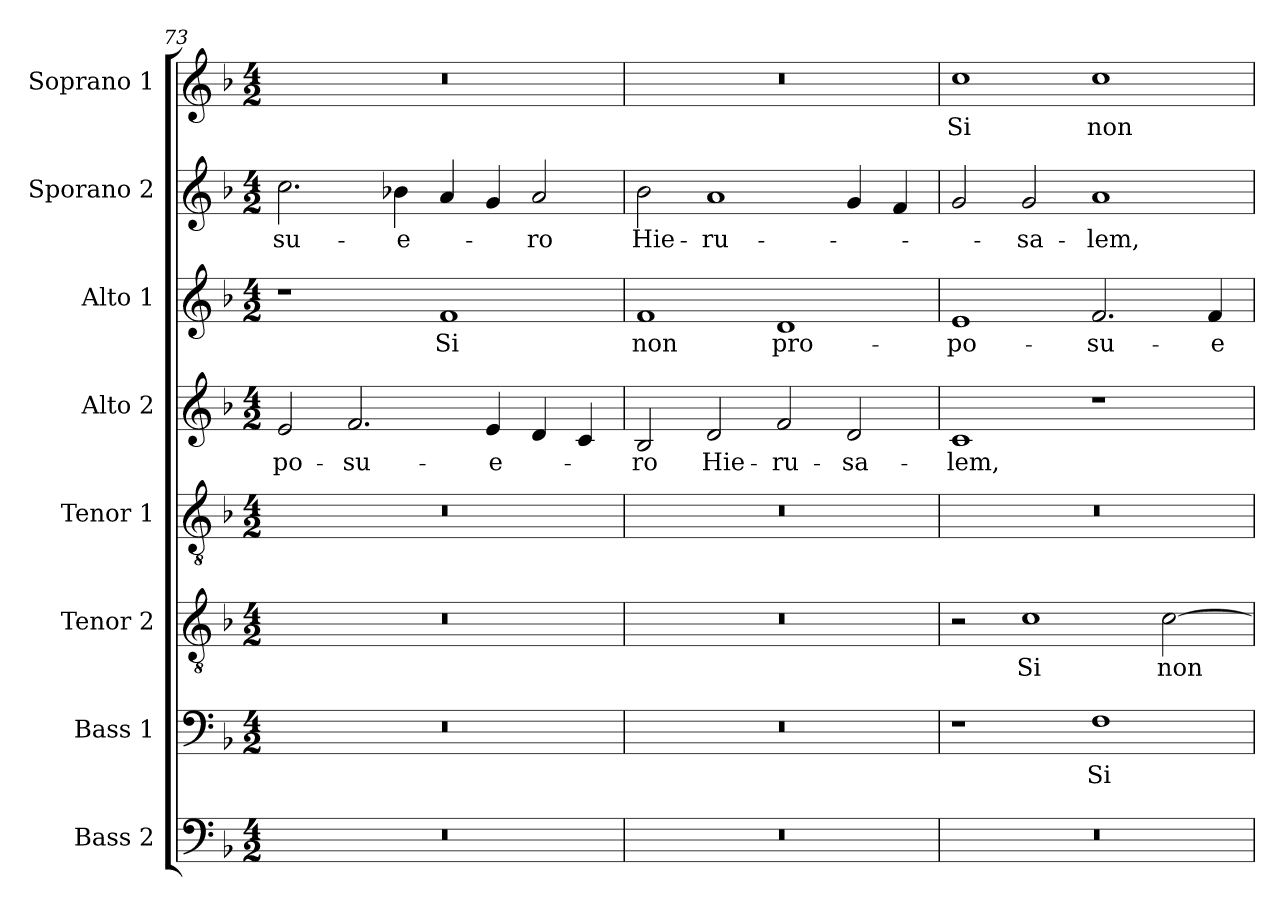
**kern	**kern	**text	**kern	**text	**kern	**kern	**text	**kern	**text	**kern	**text	**kern	**text
*part8	*part7	*part7	*part6	*part6	*part5	*part4	*part4	*part3	*part3	*part2	*part2	*part1	*part1
*staff8	*staff7	*staff7	*staff6	*staff6	*staff5	*staff4	*staff4	*staff3	*staff3	*staff2	*staff2	*staff1	*staff1
*I"Bass 2	*I"Bass 1	*	*I"Tenor 2	*	*I"Tenor 1	*I"Alto 2	*	*I"Alto 1	*	*I"Sporano 2	*	*I"Soprano 1	*
*I'B.	*I'B.	*	*I'T.	*	*I'T.	*I'A.	*	*I'A.	*	*I'S.	*	*I'S.	*
*clefF4	*clefF4	*	*clefGv2	*	*clefGv2	*clefG2	*	*clefG2	*	*clefG2	*	*clefG2	*
*	*	*	*ITrd7c12	*	*ITrd7c12	*	*	*	*	*	*	*	*
*k[b-]	*k[b-]	*	*k[b-]	*	*k[b-]	*k[b-]	*	*k[b-]	*	*k[b-]	*	*k[b-]	*
*F:	*F:	*	*F:	*	*F:	*F:	*	*F:	*	*F:	*	*F:	*
*M4/2	*M4/2	*	*M4/2	*	*M4/2	*M4/2	*	*M4/2	*	*M4/2	*	*M4/2	*
=73	=73	=73	=73	=73	=73	=73	=73	=73	=73	=73	=73	=73	=73
!LO:N:vis=1	!LO:N:vis=1	!	!LO:N:vis=1	!	!LO:N:vis=1	!	!	!	!	!	!	!	!
!	!	!	!	!	!	!	!LO:LY:b:color=#000000	!	!	!	!	!	!
!	!	!	!	!	!	!	!	!	!	!	!LO:LY:b:color=#000000	!LO:N:vis=1	!
0r	0r	.	0r	.	0r	2ei/	-po-	1r	.	2.cci\	-su-	0r	.
!	!	!	!	!	!	!	!LO:LY:b:color=#000000	!	!	!	!	!	!
.	.	.	.	.	.	2.fi/	-su-	.	.	.	.	.	.
!	!	!	!	!	!	!	!	!	!	!	!LO:LY:b:color=#000000	!	!
.	.	.	.	.	.	.	.	.	.	4b-Xi\	-e-	.	.
!	!	!	!	!	!	!	!	!	!LO:LY:b:color=#000000	!	!	!	!
.	.	.	.	.	.	.	.	1fi	Si	4ai/	.	.	.
!	!	!	!	!	!	!	!LO:LY:b:color=#000000	!	!	!	!	!	!
.	.	.	.	.	.	4ei/	-e-	.	.	4gi/	.	.	.
!	!	!	!	!	!	!	!	!	!	!	!LO:LY:b:color=#000000	!	!
.	.	.	.	.	.	4di/	.	.	.	2ai/	-ro	.	.
.	.	.	.	.	.	4ci/	.	.	.	.	.	.	.
=74	=74	=74	=74	=74	=74	=74	=74	=74	=74	=74	=74	=74	=74
!LO:N:vis=1	!LO:N:vis=1	!	!LO:N:vis=1	!	!LO:N:vis=1	!	!	!	!	!	!	!	!
!	!	!	!	!	!	!	!LO:LY:b:color=#000000	!	!	!	!	!	!
!	!	!	!	!	!	!	!	!	!LO:LY:b:color=#000000	!	!	!	!
!	!	!	!	!	!	!	!	!	!	!	!LO:LY:b:color=#000000	!LO:N:vis=1	!
0r	0r	.	0r	.	0r	2B-i/	-ro	1fi	non	2b-i\	Hie-	0r	.
!	!	!	!	!	!	!	!LO:LY:b:color=#000000	!	!	!	!	!	!
!	!	!	!	!	!	!	!	!	!	!	!LO:LY:b:color=#000000	!	!
.	.	.	.	.	.	2di/	Hie-	.	.	1ai	-ru-	.	.
!	!	!	!	!	!	!	!LO:LY:b:color=#000000	!	!	!	!	!	!
!	!	!	!	!	!	!	!	!	!LO:LY:b:color=#000000	!	!	!	!
.	.	.	.	.	.	2fi/	-ru-	1di	pro-	.	.	.	.
!	!	!	!	!	!	!	!LO:LY:b:color=#000000	!	!	!	!	!	!
.	.	.	.	.	.	2di/	-sa-	.	.	4gi/	.	.	.
.	.	.	.	.	.	.	.	.	.	4fi/	.	.	.
=75	=75	=75	=75	=75	=75	=75	=75	=75	=75	=75	=75	=75	=75
!LO:N:vis=1	!	!	!	!	!LO:N:vis=1	!	!	!	!	!	!	!	!
!	!	!	!	!	!	!	!LO:LY:b:color=#000000	!	!	!	!	!	!
!	!	!	!	!	!	!	!	!	!LO:LY:b:color=#000000	!	!	!	!
!	!	!	!	!	!	!	!	!	!	!	!	!	!LO:LY:b:color=#000000
0r	1r	.	2r	.	0r	1ci	-lem,	1ei	-po-	2gi/	.	1cci	Si
!	!	!	!	!LO:LY:b:color=#000000	!	!	!	!	!	!	!	!	!
!	!	!	!	!	!	!	!	!	!	!	!LO:LY:b:color=#000000	!	!
.	.	.	1Ci	Si	.	.	.	.	.	2gi/	-sa-	.	.
!	!	!LO:LY:b:color=#000000	!	!	!	!	!	!	!	!	!	!	!
!	!	!	!	!	!	!	!	!	!LO:LY:b:color=#000000	!	!	!	!
!	!	!	!	!	!	!	!	!	!	!	!LO:LY:b:color=#000000	!	!
!	!	!	!	!	!	!	!	!	!	!	!	!	!LO:LY:b:color=#000000
.	1Fi	Si	.	.	.	1r	.	2.fi/	-su-	1ai	-lem,	1cci	non
!	!	!	!	!LO:LY:b:color=#000000	!	!	!	!	!	!	!	!	!
.	.	.	[>2Ci\	non	.	.	.	.	.	.	.	.	.
!	!	!	!	!	!	!	!	!	!LO:LY:b:color=#000000	!	!	!	!
.	.	.	.	.	.	.	.	4fi/	-e-	.	.	.	.
=	=	=	=	=	=	=	=	=	=	=	=	=	=
*-	*-	*-	*-	*-	*-	*-	*-	*-	*-	*-	*-	*-	*-
